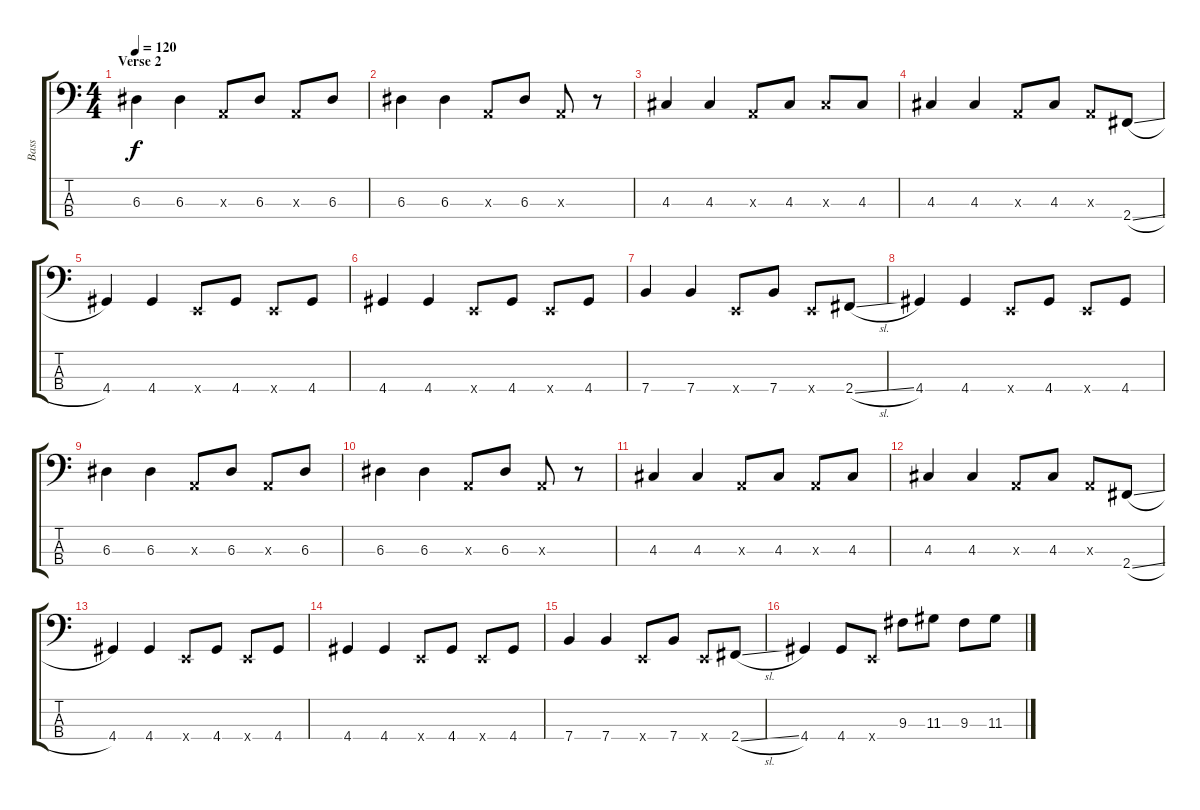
\track ("Bass" "Bass") {instrument electricbassfinger}
\staff {score tabs}
\tuning (G2 D2 A1 E1) {hide}
\ts (4 4)
\section ("" "Verse 2")
\tempo 120
\clef f4
\ks c
6.3.4{dy f} 6.3.4 0.3{x}.8 6.3.8 0.3{x}.8 6.3.8 |
6.3.4 6.3.4 0.3{x}.8 6.3.8 0.3{x}.8 r.8 |
4.3.4 4.3.4 0.3{x}.8 4.3.8 4.3{x}.8 4.3.8 |
4.3.4 4.3.4 0.3{x}.8 4.3.8 0.3{x}.8 2.4{sl}.8 |
4.4.4 4.4.4 0.4{x}.8 4.4.8 0.4{x}.8 4.4.8 |
4.4.4 4.4.4 0.4{x}.8 4.4.8 0.4{x}.8 4.4.8 |
7.4.4 7.4.4 0.4{x}.8 7.4.8 0.4{x}.8 2.4{sl}.8 |
4.4.4 4.4.4 0.4{x}.8 4.4.8 0.4{x}.8 4.4.8 |
6.3.4 6.3.4 0.3{x}.8 6.3.8 0.3{x}.8 6.3.8 |
6.3.4 6.3.4 0.3{x}.8 6.3.8 0.3{x}.8 r.8 |
4.3.4 4.3.4 0.3{x}.8 4.3.8 0.3{x}.8 4.3.8 |
4.3.4 4.3.4 0.3{x}.8 4.3.8 0.3{x}.8 2.4{sl}.8 |
4.4.4 4.4.4 0.4{x}.8 4.4.8 0.4{x}.8 4.4.8 |
4.4.4 4.4.4 0.4{x}.8 4.4.8 0.4{x}.8 4.4.8 |
7.4.4 7.4.4 0.4{x}.8 7.4.8 0.4{x}.8 2.4{sl}.8 |
4.4.4 4.4.8 0.4{x}.8 9.3.8 11.3.8 9.3.8 11.3.8
